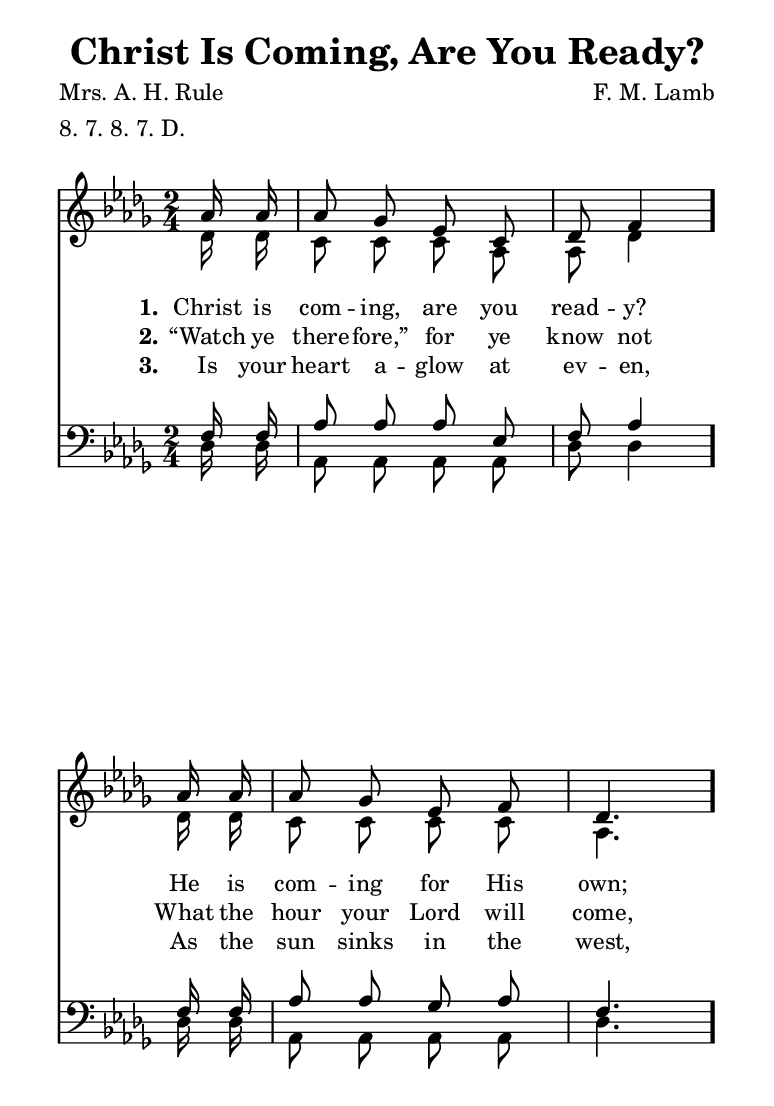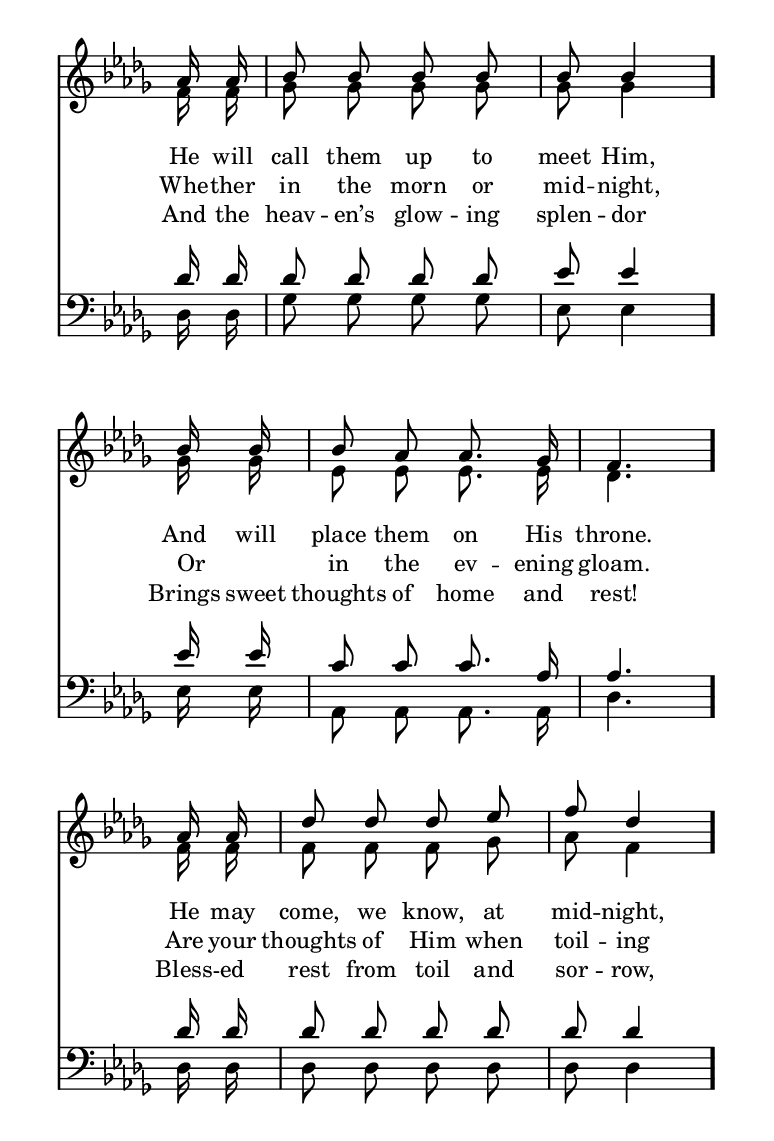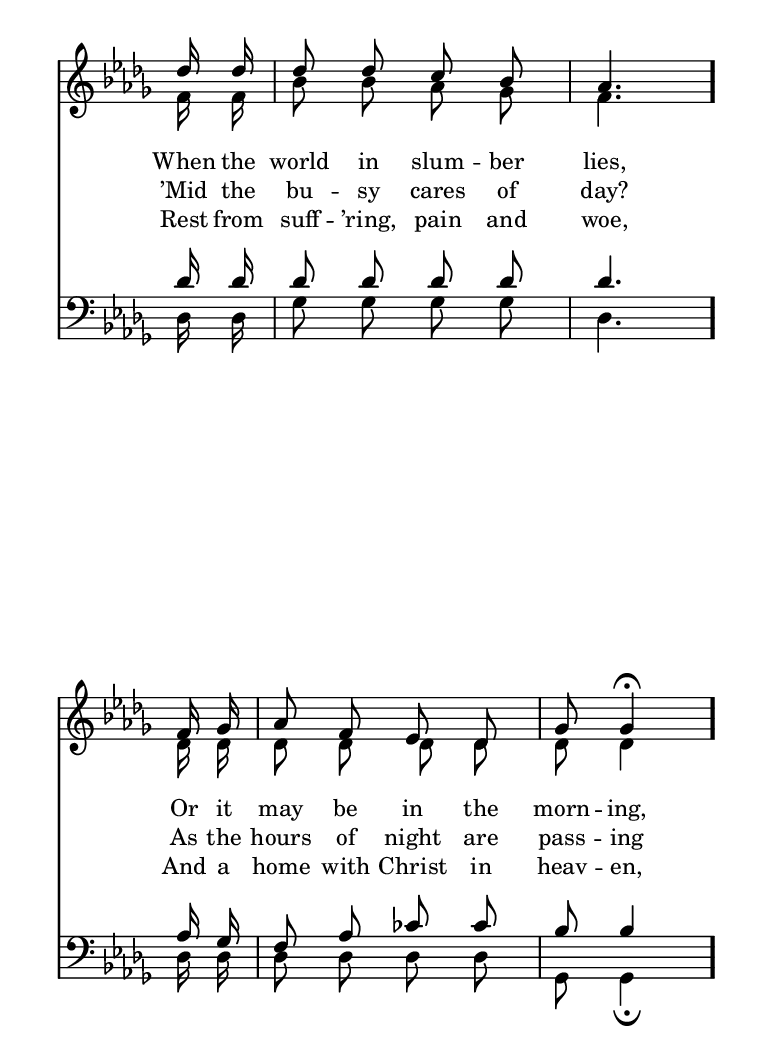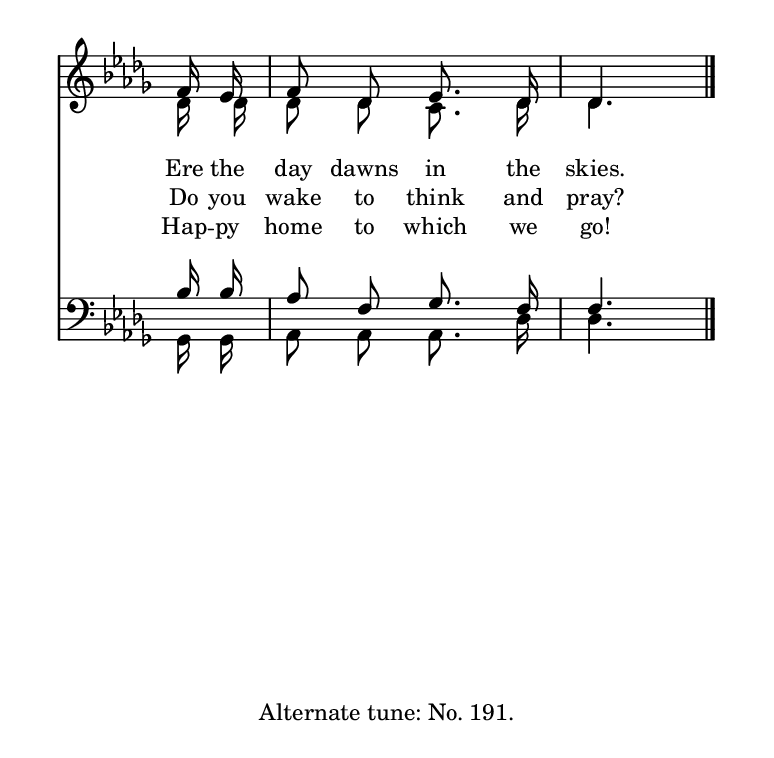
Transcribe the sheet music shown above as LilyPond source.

\include "common/global.ily"
\paper {
  \include "common/paper.ily"
  %ragged-bottom = ##t
  %ragged-last-bottom = ##t
  %systems-per-page = ##f
  %page-count = ##f
}

\header{
  hymnnumber = "67"
  title = "Christ Is Coming, Are You Ready?"
  tunename = ""
  meter = "8. 7. 8. 7. D."
  poet = "Mrs. A. H. Rule"
  composer = "F. M. Lamb"
  %copyright = ""
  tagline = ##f
}

% for fermata in MIDI
ta = { \tempo 8=110 }
tb = { \tempo 8=55  }

patternAA = { \ta c16 c16 | c8 c8 c8 c8 | c8 c4 }
patternAB = { \ta c16 c16 | c8 c8 c8 c8 | c8 \tb c4 \ta }

patternBA = { \ta c16 c16 | c8 c8 c8 c8 | c4. }
patternBB = { \ta c16 c16 | c8 c8 c8. c16 | c4. }

global = {
  \include "common/overrides.ily"
  \override Staff.TimeSignature.style = #'numbered
  \time 2/4
  \override Score.MetronomeMark.transparent = ##t % hide all fermata changes too
  \ta
  \key des \major
  \partial 8
  \autoBeamOff
}

notesSoprano = {
\global
\relative c'' {

  \changePitch \patternAA { aes aes | aes ges ees c | des f }
  \changePitch \patternBA { aes aes | aes ges ees f | des }
  \changePitch \patternAA { aes' aes | bes bes bes bes | bes bes }
  \changePitch \patternBB { bes bes | bes aes aes ges | f }

  \changePitch \patternAA { aes aes | des des des ees | f des }
  \changePitch \patternBA { des des | des des c bes | aes }
  \changePitch \patternAB { f ges | aes f ees des | ges ges \fermata }
  \changePitch \patternBB { f ees | f des ees des | des }

  \bar "|."

}
}

notesAlto = {
\global
\relative e' {

  \changePitch \patternAA { des des | c c c aes | aes des }
  \changePitch \patternBA { des des | c c c c | aes }
  \changePitch \patternAA { f' f | ges ges ges ges | ges ges }
  \changePitch \patternBB { ges ges | ees ees ees ees | des }

  \changePitch \patternAA { f f | f f f ges | aes f }
  \changePitch \patternBA { f f | bes bes aes ges | f }
  \changePitch \patternAA { des des | des des des des | des des }
  \changePitch \patternBB { des des | des des c des | des }

}
}

notesTenor = {
\global
\relative a {

  \changePitch \patternAA { f f | aes aes aes ees | f aes }
  \changePitch \patternBA { f f | aes aes ges aes | f }
  \changePitch \patternAA { des' des | des des des des | ees ees }
  \changePitch \patternBB { ees ees | c c c aes | aes }

  \changePitch \patternAA { des des | des des des des | des des }
  \changePitch \patternBA { des des | des des des des | des }
  \changePitch \patternAA { aes ges | f aes ces ces | bes bes }
  \changePitch \patternBB { bes bes | aes f ges f | f }

}
}

notesBass = {
\global
\relative f {

  \changePitch \patternAA { des des | aes aes aes aes | des des }
  \changePitch \patternBA { des des | aes aes aes aes | des }
  \changePitch \patternAA { des des | ges ges ges ges | ees ees }
  \changePitch \patternBB { ees ees | aes, aes aes aes | des }

  \changePitch \patternAA { des des | des des des des | des des }
  \changePitch \patternBA { des des | ges ges ges ges | des }
  \changePitch \patternAA { des des | des des des des | ges, ges \fermata }
  \changePitch \patternBB { ges ges | aes aes aes des | des }

}
}

wordsA = \lyricmode {
\set stanza = "1."

Christ is com -- ing, are you read -- y? \bar "."
He is com -- ing for His own; \bar "." \break
He will call them up to meet Him, \bar "."
And will place them on His throne. \bar "." \break
He may come, we know, at mid -- night, \bar "."
When the world in slum -- ber lies, \bar "." \break
Or it may be in the morn -- ing, \bar "."
Ere the day dawns in the skies. \bar "." \break

}

wordsB = \lyricmode {
\set stanza = "2."

“Watch ye there -- fore,” for ye know not
What the hour your Lord will come,
Whe -- ther in the morn or mid -- night,
Or _ in the ev -- ening gloam.
Are your thoughts of Him when toil -- ing
’Mid the bu -- sy cares of day?
As the hours of night are pass -- ing
Do you wake to think and pray?

}

wordsC = \lyricmode {
\set stanza = "3."

Is your heart a -- glow at ev -- en,
As the sun sinks in the west,
And the heav -- en’s glow -- ing splen -- dor
Brings sweet thoughts of home and rest!
Bless -- ed rest from toil and sor -- row,
Rest from suff -- ’ring, pain and woe,
And a home with Christ in heav -- en,
Hap -- py home to which we go!

}

\score {
  \context ChoirStaff <<
    \context Staff = upper <<
      \set ChoirStaff.systemStartDelimiter = #'SystemStartBar
      \context Voice  = sopranos { \voiceOne << \notesSoprano >> }
      \context Voice  = altos { \voiceTwo << \notesAlto >> }
      \context Lyrics = one   \lyricsto sopranos \wordsA
      \context Lyrics = two   \lyricsto sopranos \wordsB
      \context Lyrics = three \lyricsto sopranos \wordsC
    >>
    \context Staff = men <<
      \clef bass
      \context Voice  = tenors { \voiceOne << \notesTenor >> }
      \context Voice  = basses { \voiceTwo << \notesBass >> }
    >>
  >>
  \layout {
    \include "common/layout.ily"
  }
  \midi{
    \include "common/midi.ily"
  }
}

\noPageBreak
\markup { \fill-line { \line { Alternate tune: No. 191. } } }
\pageBreak

\version "2.19.49"  % necessary for upgrading to future LilyPond versions.

% vi:set et ts=2 sw=2 ai nocindent syntax=lilypond:
